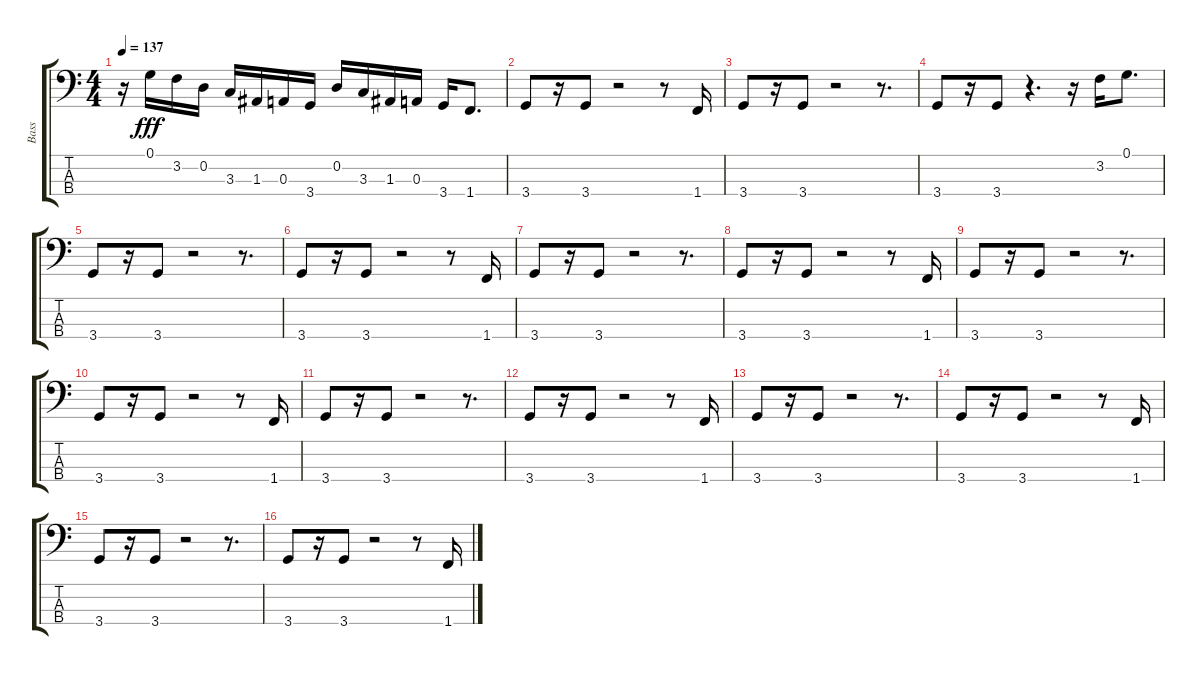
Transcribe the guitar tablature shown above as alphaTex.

\track ("Bass" "Bass") {instrument slapbass1}
\staff {score tabs}
\tuning (G2 D2 A1 E1) {hide}
\ts (4 4)
\tempo 137
\clef f4
\ks c
r.16{dy fff} 0.1.16 3.2.16 0.2.16 3.3.16 1.3.16 0.3.16 3.4.16 0.2.16 3.3.16 1.3.16 0.3.16 3.4.16 1.4.8{d} |
3.4.8 r.16 3.4.8 r.2 r.8 1.4.16 |
3.4.8 r.16 3.4.8 r.2 r.8{d} |
3.4.8 r.16 3.4.8 r.4{d} r.16 3.2.16 0.1.8{d} |
3.4.8 r.16 3.4.8 r.2 r.8{d} |
3.4.8 r.16 3.4.8 r.2 r.8 1.4.16 |
3.4.8 r.16 3.4.8 r.2 r.8{d} |
3.4.8 r.16 3.4.8 r.2 r.8 1.4.16 |
3.4.8 r.16 3.4.8 r.2 r.8{d} |
3.4.8 r.16 3.4.8 r.2 r.8 1.4.16 |
3.4.8 r.16 3.4.8 r.2 r.8{d} |
3.4.8 r.16 3.4.8 r.2 r.8 1.4.16 |
3.4.8 r.16 3.4.8 r.2 r.8{d} |
3.4.8 r.16 3.4.8 r.2 r.8 1.4.16 |
3.4.8 r.16 3.4.8 r.2 r.8{d} |
3.4.8 r.16 3.4.8 r.2 r.8 1.4.16
